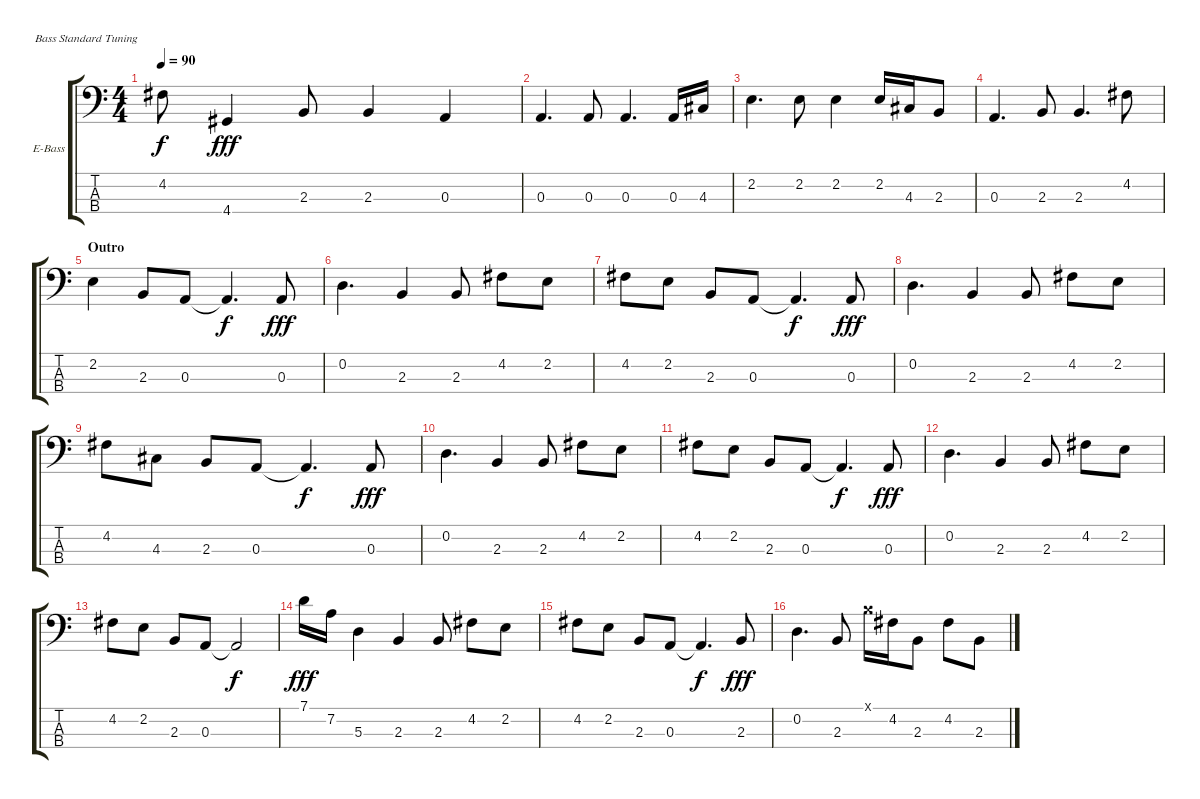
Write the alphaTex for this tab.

\bracketExtendMode groupsimilarinstruments
\firstSystemTrackNameOrientation horizontal
\otherSystemsTrackNameOrientation horizontal
\track ("Bass Guitar" "E-Bass") {instrument electricbassfinger}
\staff {score tabs}
\tuning (G2 D2 A1 E1)
\ts (4 4)
\tempo 90
\clef f4
\ks c
4.2{t}.8{dy f} 4.4.4{dy fff} 2.3.8 2.3.4 0.3.4 |
0.3.4{d} 0.3.8 0.3.4{d} 0.3.16 4.3.16 |
2.2.4{d} 2.2.8 2.2.4 2.2.16 4.3.16 2.3.8 |
0.3.4{d} 2.3.8 2.3.4{d} 4.2.8 |
\section ("" "Outro")
2.2.4 2.3.8 0.3.8 0.3{t}.4{d dy f} 0.3.8{dy fff} |
0.2.4{d} 2.3.4 2.3.8 4.2.8 2.2.8 |
4.2.8 2.2.8 2.3.8 0.3.8 0.3{t}.4{d dy f} 0.3.8{dy fff} |
0.2.4{d} 2.3.4 2.3.8 4.2.8 2.2.8 |
4.2.8 4.3.8 2.3.8 0.3.8 0.3{t}.4{d dy f} 0.3.8{dy fff} |
0.2.4{d} 2.3.4 2.3.8 4.2.8 2.2.8 |
4.2.8 2.2.8 2.3.8 0.3.8 0.3{t}.4{d dy f} 0.3.8{dy fff} |
0.2.4{d} 2.3.4 2.3.8 4.2.8 2.2.8 |
4.2.8 2.2.8 2.3.8 0.3.8 0.3{t}.2{dy f} |
7.1.16{dy fff} 7.2.16 5.3.4 2.3.4 2.3.8 4.2.8 2.2.8 |
4.2.8 2.2.8 2.3.8 0.3.8 0.3{t}.4{d dy f} 2.3.8{dy fff} |
0.2.4{d} 2.3.8 4.1{x}.16 4.2.16 2.3.8 4.2.8 2.3.8
